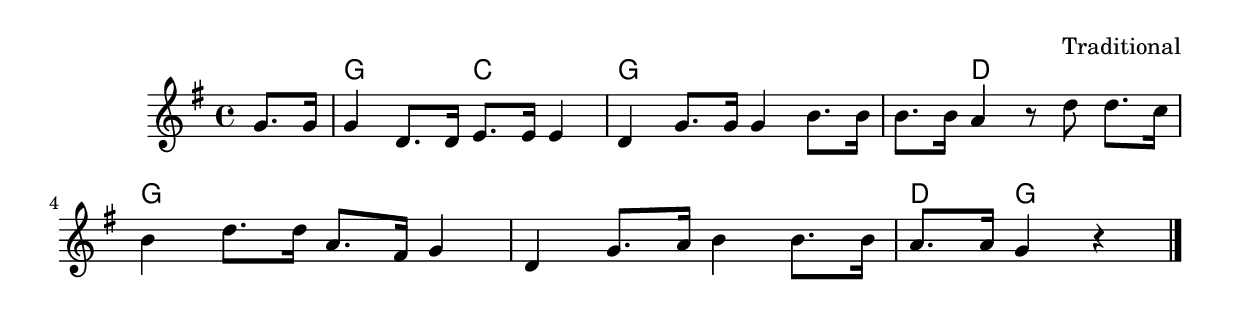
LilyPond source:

\version "2.16.0"

\header {
  %title = "I'm a Rover Seldom Sober"
  composer = "Traditional"
}

global = {
  \time 4/4
  \key g \major
}

chordNames = \chordmode {
  \global
  s4 g2 c g1*5/4 d1*3/4 g1*2 d4 g2  
}

melody = \relative g' {
  \global
  \partial 4 g8. g16 |
  g4 d8. d16 e8. e16 e4 |
  d g8. g16 g4 b8. b16 |
  b8. b16 a4 r8 d8 d8. c16 |
  b4 d8. d16 a8. fis16 g4 d |
  g8. a16 b4 b8. b16 a8. |
  a16 g4 r4 \bar "|."  
}

\score {
  <<
    \new ChordNames \chordNames
    \new Staff { \melody }
  >>
  \layout { }
}
